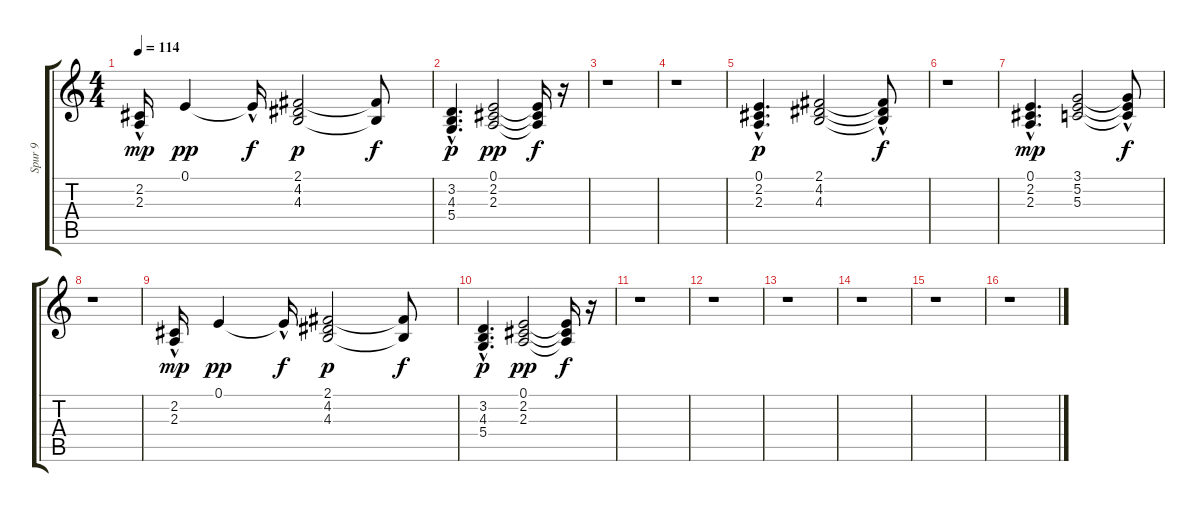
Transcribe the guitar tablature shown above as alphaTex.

\track ("Spur 9" "Spur 9") {instrument choiraahs}
\staff {score tabs}
\tuning (E4 B3 G3 D3 A2 E2) {hide}
\ts (4 4)
\tempo 114
\clef g2
\ks c
(2.2{hac} 2.3).16{dy mp} 0.1.4{dy pp} 0.1{hac t}.16{dy f} (2.1 4.2 4.3).2{dy p} (2.1{t} 4.3{t}).8{dy f} |
(3.2 4.3{hac} 5.4).4{d dy p} (0.1 2.2 2.3).2{dy pp} (0.1{t} 2.2{t} 2.3{t}).16{dy f} r.16 |
r.1 |
r.1 |
(0.1{hac} 2.2{hac} 2.3).4{d dy p} (2.1 4.2 4.3).2 (2.1{hac t} 4.2{t} 4.3{t}).8{dy f} |
r.1 |
(0.1 2.2 2.3{hac}).4{d dy mp} (3.1 5.2 5.3).2 (3.1{hac t} 5.2{t} 5.3{t}).8{dy f} |
r.1 |
(2.2{hac} 2.3).16{dy mp} 0.1.4{dy pp} 0.1{hac t}.16{dy f} (2.1 4.2 4.3).2{dy p} (2.1{t} 4.3{t}).8{dy f} |
(3.2 4.3{hac} 5.4).4{d dy p} (0.1 2.2 2.3).2{dy pp} (0.1{t} 2.2{t} 2.3{t}).16{dy f} r.16 |
r.1 |
r.1 |
r.1 |
r.1 |
r.1 |
r.1
